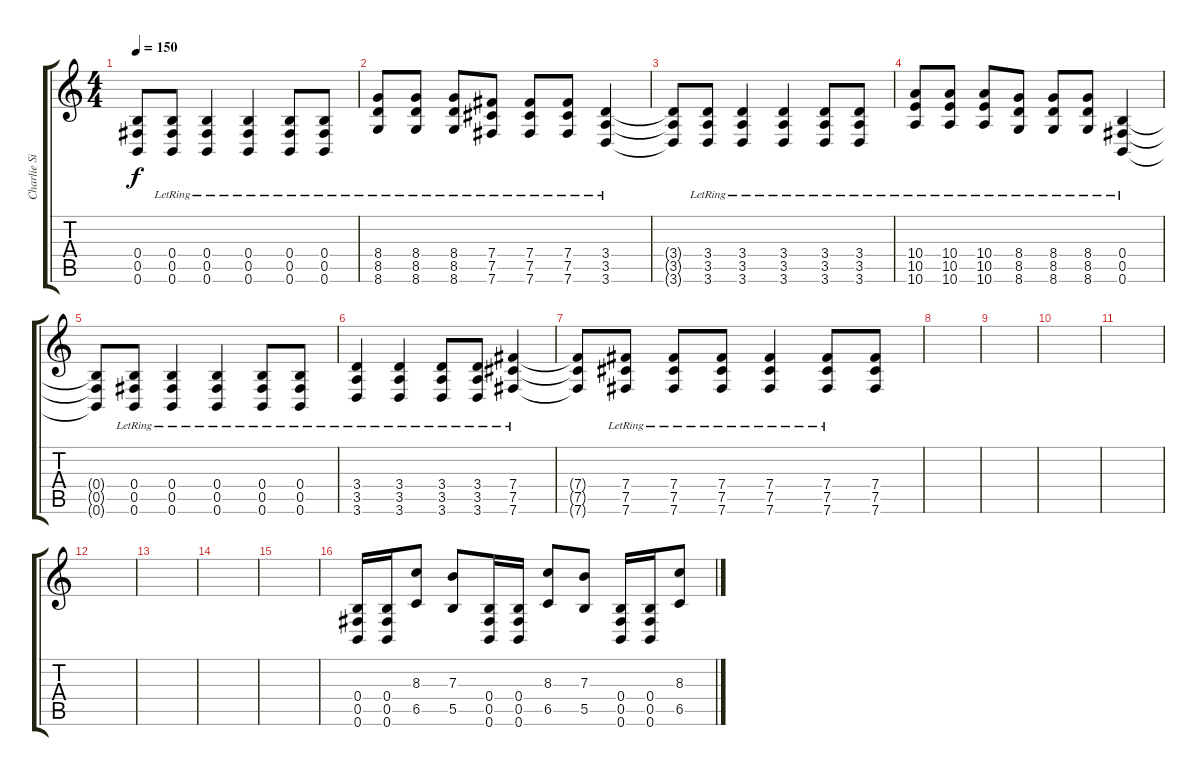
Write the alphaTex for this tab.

\track ("Charlie Simpson Dist." "Charlie Si") {instrument distortionguitar}
\staff {score tabs}
\tuning (Db4 Ab3 E3 B2 Gb2 B1) {hide}
\ts (4 4)
\tempo 150
\clef g2
\ks c
(0.4{t} 0.5{t} 0.6{t}).8{dy f} (0.4{lr} 0.5{lr} 0.6{lr}).8 (0.4{lr} 0.5{lr} 0.6{lr}).4 (0.4{lr} 0.5{lr} 0.6{lr}).4 (0.4{lr} 0.5{lr} 0.6{lr}).8 (0.4{lr} 0.5{lr} 0.6{lr}).8 |
(8.4{lr} 8.5{lr} 8.6{lr}).8 (8.4{lr} 8.5{lr} 8.6{lr}).8 (8.4{lr} 8.5{lr} 8.6{lr}).8 (7.4{lr} 7.5{lr} 7.6{lr}).8 (7.4{lr} 7.5{lr} 7.6{lr}).8 (7.4{lr} 7.5{lr} 7.6{lr}).8 (3.4{lr} 3.5{lr} 3.6{lr}).4 |
(3.4{t} 3.5{t} 3.6{t}).8 (3.4{lr} 3.5{lr} 3.6{lr}).8 (3.4{lr} 3.5{lr} 3.6{lr}).4 (3.4{lr} 3.5{lr} 3.6{lr}).4 (3.4{lr} 3.5{lr} 3.6{lr}).8 (3.4{lr} 3.5{lr} 3.6{lr}).8 |
(10.4{lr} 10.5{lr} 10.6{lr}).8 (10.4{lr} 10.5{lr} 10.6{lr}).8 (10.4{lr} 10.5{lr} 10.6{lr}).8 (8.4{lr} 8.5{lr} 8.6{lr}).8 (8.4{lr} 8.5{lr} 8.6{lr}).8 (8.4{lr} 8.5{lr} 8.6{lr}).8 (0.4{lr} 0.5{lr} 0.6{lr}).4 |
(0.4{t} 0.5{t} 0.6{t}).8 (0.4{lr} 0.5{lr} 0.6{lr}).8 (0.4{lr} 0.5{lr} 0.6{lr}).4 (0.4{lr} 0.5{lr} 0.6{lr}).4 (0.4{lr} 0.5{lr} 0.6{lr}).8 (0.4{lr} 0.5{lr} 0.6{lr}).8 |
(3.4{lr} 3.5{lr} 3.6{lr}).4 (3.4{lr} 3.5{lr} 3.6{lr}).4 (3.4{lr} 3.5{lr} 3.6{lr}).8 (3.4{lr} 3.5{lr} 3.6{lr}).8 (7.4{lr} 7.5{lr} 7.6{lr}).4 |
(7.4{t} 7.5{t} 7.6{t}).8 (7.4{lr} 7.5{lr} 7.6{lr}).8 (7.4{lr} 7.5{lr} 7.6{lr}).8 (7.4{lr} 7.5{lr} 7.6{lr}).8 (7.4{lr} 7.5{lr} 7.6{lr}).4 (7.4{lr} 7.5{lr} 7.6{lr}).8 (7.4 7.5 7.6).8 |
|
|
|
|
|
|
|
|
(0.4 0.5 0.6).16 (0.4 0.5 0.6).16 (8.3 6.5).8 (7.3 5.5).8 (0.4 0.5 0.6).16 (0.4 0.5 0.6).16 (8.3 6.5).8 (7.3 5.5).8 (0.4 0.5 0.6).16 (0.4 0.5 0.6).16 (8.3 6.5).8
